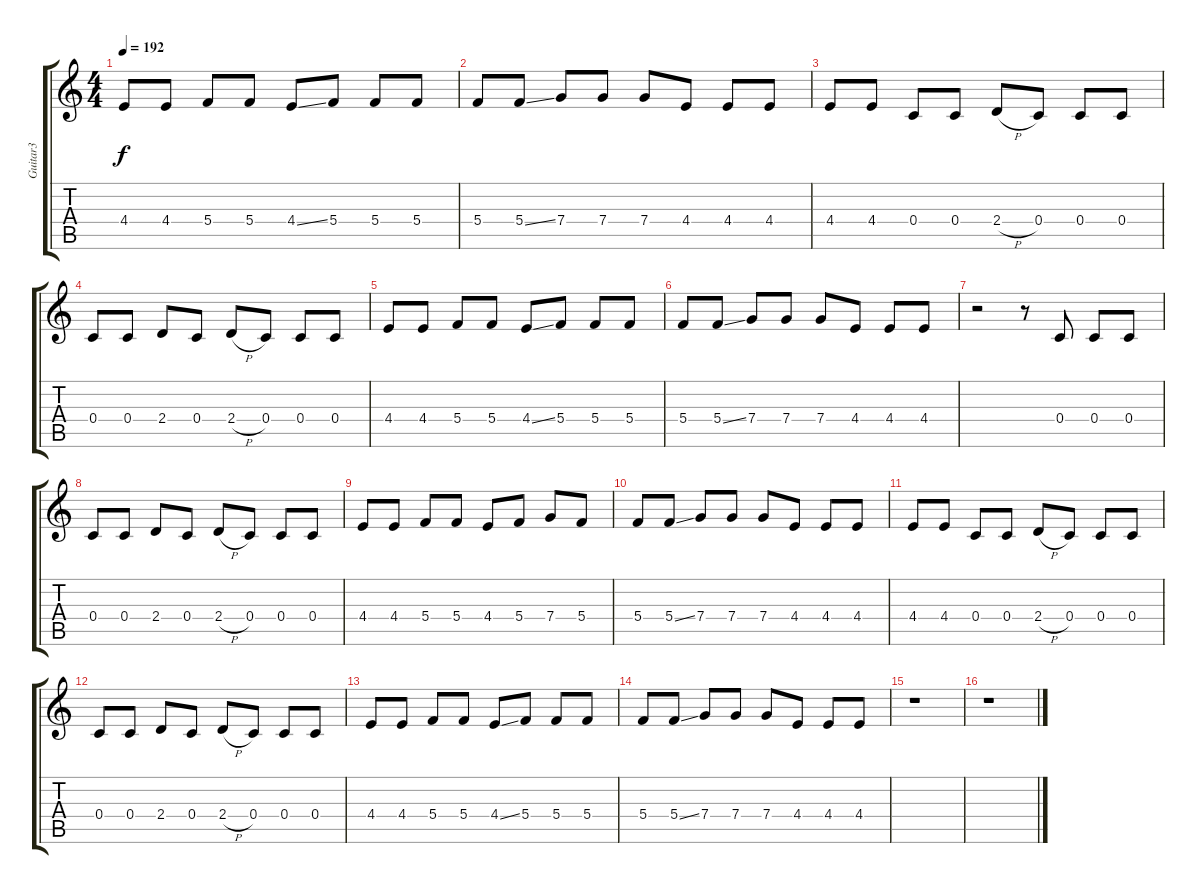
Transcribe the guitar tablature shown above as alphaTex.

\track ("Guitar3" "Guitar3") {instrument distortionguitar}
\staff {score tabs}
\tuning (D4 A3 F3 C3 G2 C2) {hide}
\ts (4 4)
\tempo 192
\clef g2
\ks c
4.4.8{dy f} 4.4.8 5.4.8 5.4.8 4.4{ss}.8 5.4.8 5.4.8 5.4.8 |
5.4.8 5.4{ss}.8 7.4.8 7.4.8 7.4.8 4.4.8 4.4.8 4.4.8 |
4.4.8 4.4.8 0.4.8 0.4.8 2.4{h}.8 0.4.8 0.4.8 0.4.8 |
0.4.8 0.4.8 2.4.8 0.4.8 2.4{h}.8 0.4.8 0.4.8 0.4.8 |
4.4.8 4.4.8 5.4.8 5.4.8 4.4{ss}.8 5.4.8 5.4.8 5.4.8 |
5.4.8 5.4{ss}.8 7.4.8 7.4.8 7.4.8 4.4.8 4.4.8 4.4.8 |
r.2 r.8 0.4.8 0.4.8 0.4.8 |
0.4.8 0.4.8 2.4.8 0.4.8 2.4{h}.8 0.4.8 0.4.8 0.4.8 |
4.4.8 4.4.8 5.4.8 5.4.8 4.4.8 5.4.8 7.4.8 5.4.8 |
5.4.8 5.4{ss}.8 7.4.8 7.4.8 7.4.8 4.4.8 4.4.8 4.4.8 |
4.4.8 4.4.8 0.4.8 0.4.8 2.4{h}.8 0.4.8 0.4.8 0.4.8 |
0.4.8 0.4.8 2.4.8 0.4.8 2.4{h}.8 0.4.8 0.4.8 0.4.8 |
4.4.8 4.4.8 5.4.8 5.4.8 4.4{ss}.8 5.4.8 5.4.8 5.4.8 |
5.4.8 5.4{ss}.8 7.4.8 7.4.8 7.4.8 4.4.8 4.4.8 4.4.8 |
r.1 |
r.1
